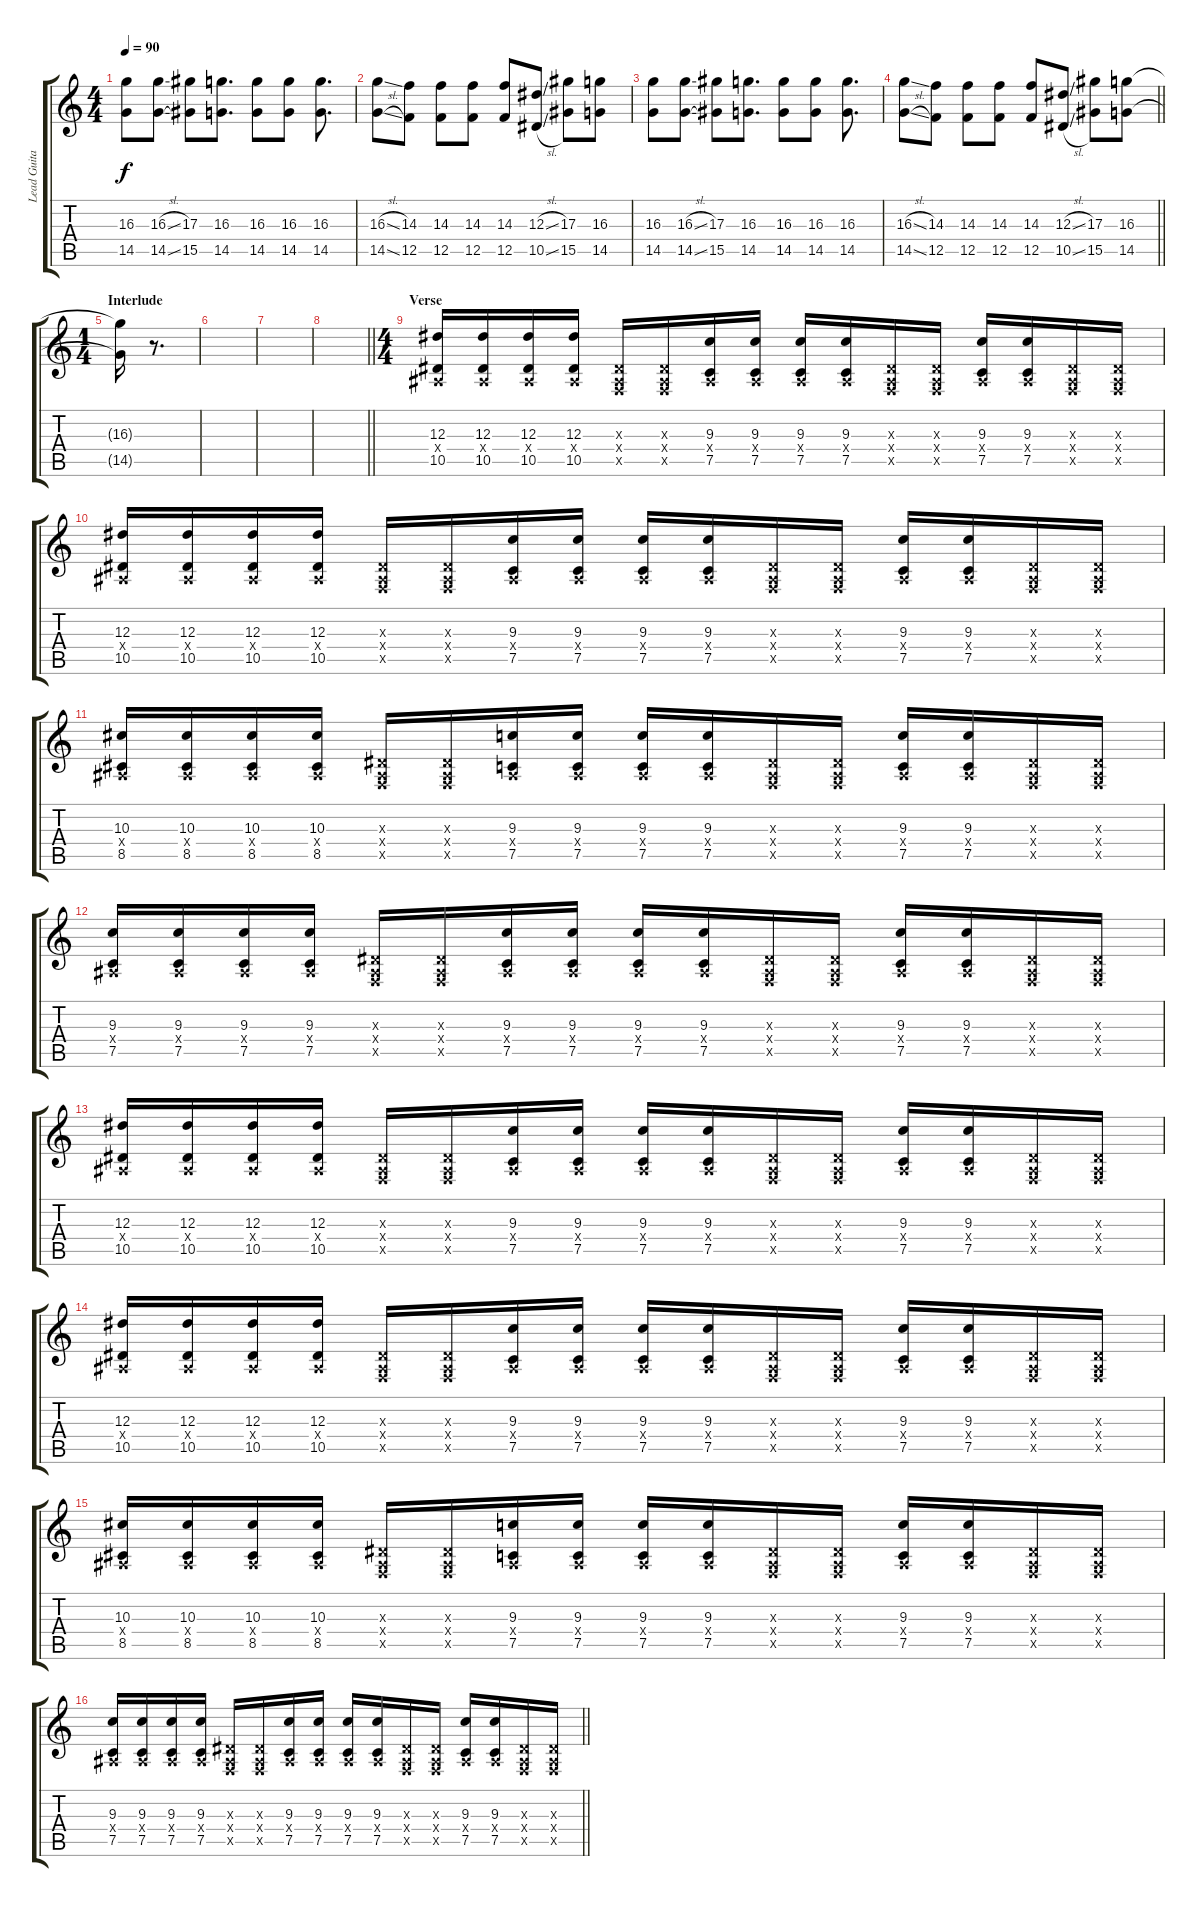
\track ("Lead Guitar" "Lead Guita") {instrument distortionguitar}
\staff {score tabs}
\tuning (C4 G3 Eb3 Bb2 F2 C2) {hide}
\ts (4 4)
\tempo 90
\clef g2
\ks c
(16.3 14.5).8{dy f} (16.3{sl} 14.5{sl}).8 (17.3 15.5).8 (16.3 14.5).8{d} (16.3 14.5).8 (16.3 14.5).8 (16.3 14.5).8{d} |
(16.3{sl} 14.5{sl}).8 (14.3 12.5).8 (14.3 12.5).8 (14.3 12.5).8 (14.3 12.5).8 (12.3{sl} 10.5{sl}).8 (17.3 15.5).8 (16.3 14.5).8 |
(16.3 14.5).8 (16.3{sl} 14.5{sl}).8 (17.3 15.5).8 (16.3 14.5).8{d} (16.3 14.5).8 (16.3 14.5).8 (16.3 14.5).8{d} |
\barLineRight lightlight
(16.3{sl} 14.5{sl}).8 (14.3 12.5).8 (14.3 12.5).8 (14.3 12.5).8 (14.3 12.5).8 (12.3{sl} 10.5{sl}).8 (17.3 15.5).8 (16.3 14.5).8 |
\ts (1 4)
\section ("" "Interlude")
(16.3{t} 14.5{t}).16 r.8{d} |
|
|
\barLineRight lightlight
|
\ts (4 4)
\section ("" "Verse")
(12.3 0.4{x} 10.5).16 (12.3 0.4{x} 10.5).16 (12.3 0.4{x} 10.5).16 (12.3 0.4{x} 10.5).16 (0.3{x} 0.4{x} 0.5{x}).16 (0.3{x} 0.4{x} 0.5{x}).16 (9.3 0.4{x} 7.5).16 (9.3 0.4{x} 7.5).16 (9.3 0.4{x} 7.5).16 (9.3 0.4{x} 7.5).16 (0.3{x} 0.4{x} 0.5{x}).16 (0.3{x} 0.4{x} 0.5{x}).16 (9.3 0.4{x} 7.5).16 (9.3 0.4{x} 7.5).16 (0.3{x} 0.4{x} 0.5{x}).16 (0.3{x} 0.4{x} 0.5{x}).16 |
(12.3 0.4{x} 10.5).16 (12.3 0.4{x} 10.5).16 (12.3 0.4{x} 10.5).16 (12.3 0.4{x} 10.5).16 (0.3{x} 0.4{x} 0.5{x}).16 (0.3{x} 0.4{x} 0.5{x}).16 (9.3 0.4{x} 7.5).16 (9.3 0.4{x} 7.5).16 (9.3 0.4{x} 7.5).16 (9.3 0.4{x} 7.5).16 (0.3{x} 0.4{x} 0.5{x}).16 (0.3{x} 0.4{x} 0.5{x}).16 (9.3 0.4{x} 7.5).16 (9.3 0.4{x} 7.5).16 (0.3{x} 0.4{x} 0.5{x}).16 (0.3{x} 0.4{x} 0.5{x}).16 |
(10.3 0.4{x} 8.5).16 (10.3 0.4{x} 8.5).16 (10.3 0.4{x} 8.5).16 (10.3 0.4{x} 8.5).16 (0.3{x} 0.4{x} 0.5{x}).16 (0.3{x} 0.4{x} 0.5{x}).16 (9.3 0.4{x} 7.5).16 (9.3 0.4{x} 7.5).16 (9.3 0.4{x} 7.5).16 (9.3 0.4{x} 7.5).16 (0.3{x} 0.4{x} 0.5{x}).16 (0.3{x} 0.4{x} 0.5{x}).16 (9.3 0.4{x} 7.5).16 (9.3 0.4{x} 7.5).16 (0.3{x} 0.4{x} 0.5{x}).16 (0.3{x} 0.4{x} 0.5{x}).16 |
(9.3 0.4{x} 7.5).16 (9.3 0.4{x} 7.5).16 (9.3 0.4{x} 7.5).16 (9.3 0.4{x} 7.5).16 (0.3{x} 0.4{x} 0.5{x}).16 (0.3{x} 0.4{x} 0.5{x}).16 (9.3 0.4{x} 7.5).16 (9.3 0.4{x} 7.5).16 (9.3 0.4{x} 7.5).16 (9.3 0.4{x} 7.5).16 (0.3{x} 0.4{x} 0.5{x}).16 (0.3{x} 0.4{x} 0.5{x}).16 (9.3 0.4{x} 7.5).16 (9.3 0.4{x} 7.5).16 (0.3{x} 0.4{x} 0.5{x}).16 (0.3{x} 0.4{x} 0.5{x}).16 |
(12.3 0.4{x} 10.5).16 (12.3 0.4{x} 10.5).16 (12.3 0.4{x} 10.5).16 (12.3 0.4{x} 10.5).16 (0.3{x} 0.4{x} 0.5{x}).16 (0.3{x} 0.4{x} 0.5{x}).16 (9.3 0.4{x} 7.5).16 (9.3 0.4{x} 7.5).16 (9.3 0.4{x} 7.5).16 (9.3 0.4{x} 7.5).16 (0.3{x} 0.4{x} 0.5{x}).16 (0.3{x} 0.4{x} 0.5{x}).16 (9.3 0.4{x} 7.5).16 (9.3 0.4{x} 7.5).16 (0.3{x} 0.4{x} 0.5{x}).16 (0.3{x} 0.4{x} 0.5{x}).16 |
(12.3 0.4{x} 10.5).16 (12.3 0.4{x} 10.5).16 (12.3 0.4{x} 10.5).16 (12.3 0.4{x} 10.5).16 (0.3{x} 0.4{x} 0.5{x}).16 (0.3{x} 0.4{x} 0.5{x}).16 (9.3 0.4{x} 7.5).16 (9.3 0.4{x} 7.5).16 (9.3 0.4{x} 7.5).16 (9.3 0.4{x} 7.5).16 (0.3{x} 0.4{x} 0.5{x}).16 (0.3{x} 0.4{x} 0.5{x}).16 (9.3 0.4{x} 7.5).16 (9.3 0.4{x} 7.5).16 (0.3{x} 0.4{x} 0.5{x}).16 (0.3{x} 0.4{x} 0.5{x}).16 |
(10.3 0.4{x} 8.5).16 (10.3 0.4{x} 8.5).16 (10.3 0.4{x} 8.5).16 (10.3 0.4{x} 8.5).16 (0.3{x} 0.4{x} 0.5{x}).16 (0.3{x} 0.4{x} 0.5{x}).16 (9.3 0.4{x} 7.5).16 (9.3 0.4{x} 7.5).16 (9.3 0.4{x} 7.5).16 (9.3 0.4{x} 7.5).16 (0.3{x} 0.4{x} 0.5{x}).16 (0.3{x} 0.4{x} 0.5{x}).16 (9.3 0.4{x} 7.5).16 (9.3 0.4{x} 7.5).16 (0.3{x} 0.4{x} 0.5{x}).16 (0.3{x} 0.4{x} 0.5{x}).16 |
\barLineRight lightlight
(9.3 0.4{x} 7.5).16 (9.3 0.4{x} 7.5).16 (9.3 0.4{x} 7.5).16 (9.3 0.4{x} 7.5).16 (0.3{x} 0.4{x} 0.5{x}).16 (0.3{x} 0.4{x} 0.5{x}).16 (9.3 0.4{x} 7.5).16 (9.3 0.4{x} 7.5).16 (9.3 0.4{x} 7.5).16 (9.3 0.4{x} 7.5).16 (0.3{x} 0.4{x} 0.5{x}).16 (0.3{x} 0.4{x} 0.5{x}).16 (9.3 0.4{x} 7.5).16 (9.3 0.4{x} 7.5).16 (0.3{x} 0.4{x} 0.5{x}).16 (0.3{x} 0.4{x} 0.5{x}).16
